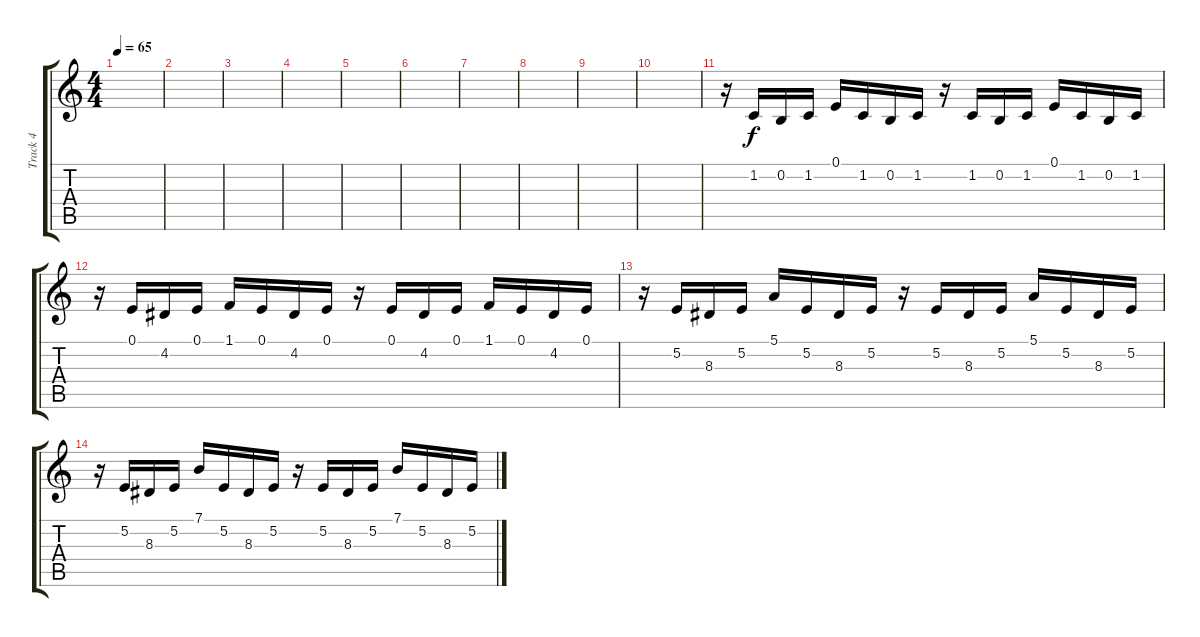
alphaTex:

\track ("Track 4" "Track 4") {instrument flute}
\staff {score tabs}
\tuning (E4 B3 G3 D3 A2 E2) {hide}
\ts (4 4)
\tempo 65
\clef g2
\ks c
|
|
|
|
|
|
|
|
|
|
r.16 1.2.16 0.2.16 1.2.16 0.1.16 1.2.16 0.2.16 1.2.16 r.16 1.2.16 0.2.16 1.2.16 0.1.16 1.2.16 0.2.16 1.2.16 |
r.16 0.1.16 4.2.16 0.1.16 1.1.16 0.1.16 4.2.16 0.1.16 r.16 0.1.16 4.2.16 0.1.16 1.1.16 0.1.16 4.2.16 0.1.16 |
r.16 5.2.16 8.3.16 5.2.16 5.1.16 5.2.16 8.3.16 5.2.16 r.16 5.2.16 8.3.16 5.2.16 5.1.16 5.2.16 8.3.16 5.2.16 |
r.16 5.2.16 8.3.16 5.2.16 7.1.16 5.2.16 8.3.16 5.2.16 r.16 5.2.16 8.3.16 5.2.16 7.1.16 5.2.16 8.3.16 5.2.16
